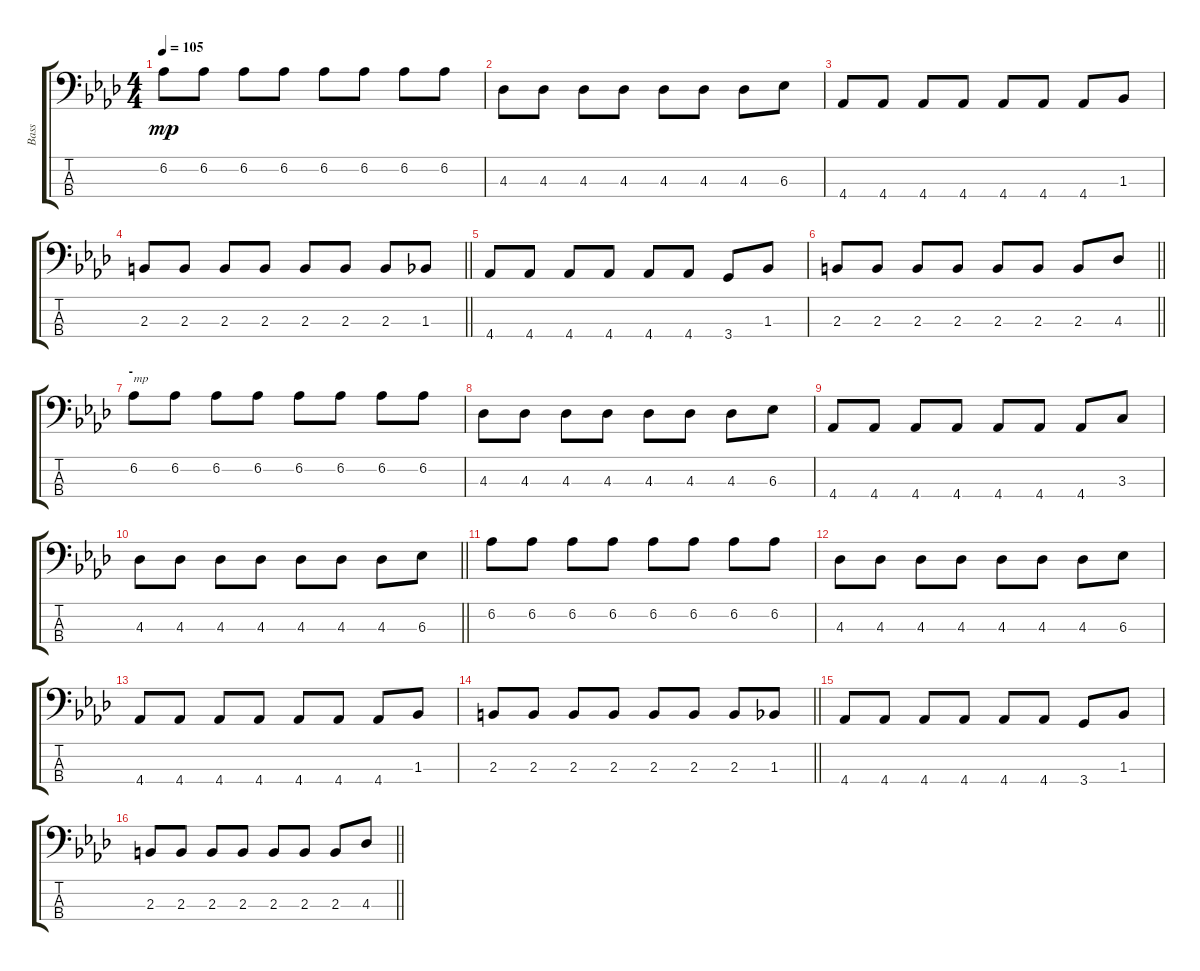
\track ("Bass" "Bass") {instrument electricbassfinger}
\staff {score tabs}
\tuning (G2 D2 A1 E1) {hide}
\ts (4 4)
\section ("" "")
\tempo 105
\clef f4
\ks fminor
6.2.8{dy mp} 6.2.8 6.2.8 6.2.8 6.2.8 6.2.8 6.2.8 6.2.8 |
4.3.8 4.3.8 4.3.8 4.3.8 4.3.8 4.3.8 4.3.8 6.3.8 |
4.4.8 4.4.8 4.4.8 4.4.8 4.4.8 4.4.8 4.4.8 1.3.8 |
\barLineRight lightlight
2.3.8 2.3.8 2.3.8 2.3.8 2.3.8 2.3.8 2.3.8 1.3.8 |
\section ("" "")
4.4.8 4.4.8 4.4.8 4.4.8 4.4.8 4.4.8 3.4.8 1.3.8 |
\barLineRight lightlight
2.3.8 2.3.8 2.3.8 2.3.8 2.3.8 2.3.8 2.3.8 4.3.8 |
\section ("" "-")
6.2.8{txt "mp"} 6.2.8 6.2.8 6.2.8 6.2.8 6.2.8 6.2.8 6.2.8 |
4.3.8 4.3.8 4.3.8 4.3.8 4.3.8 4.3.8 4.3.8 6.3.8 |
4.4.8 4.4.8 4.4.8 4.4.8 4.4.8 4.4.8 4.4.8 3.3.8 |
\barLineRight lightlight
4.3.8 4.3.8 4.3.8 4.3.8 4.3.8 4.3.8 4.3.8 6.3.8 |
\section ("" "")
6.2.8 6.2.8 6.2.8 6.2.8 6.2.8 6.2.8 6.2.8 6.2.8 |
4.3.8 4.3.8 4.3.8 4.3.8 4.3.8 4.3.8 4.3.8 6.3.8 |
4.4.8 4.4.8 4.4.8 4.4.8 4.4.8 4.4.8 4.4.8 1.3.8 |
\barLineRight lightlight
2.3.8 2.3.8 2.3.8 2.3.8 2.3.8 2.3.8 2.3.8 1.3.8 |
\section ("" "")
4.4.8 4.4.8 4.4.8 4.4.8 4.4.8 4.4.8 3.4.8 1.3.8 |
\barLineRight lightlight
2.3.8 2.3.8 2.3.8 2.3.8 2.3.8 2.3.8 2.3.8 4.3.8
